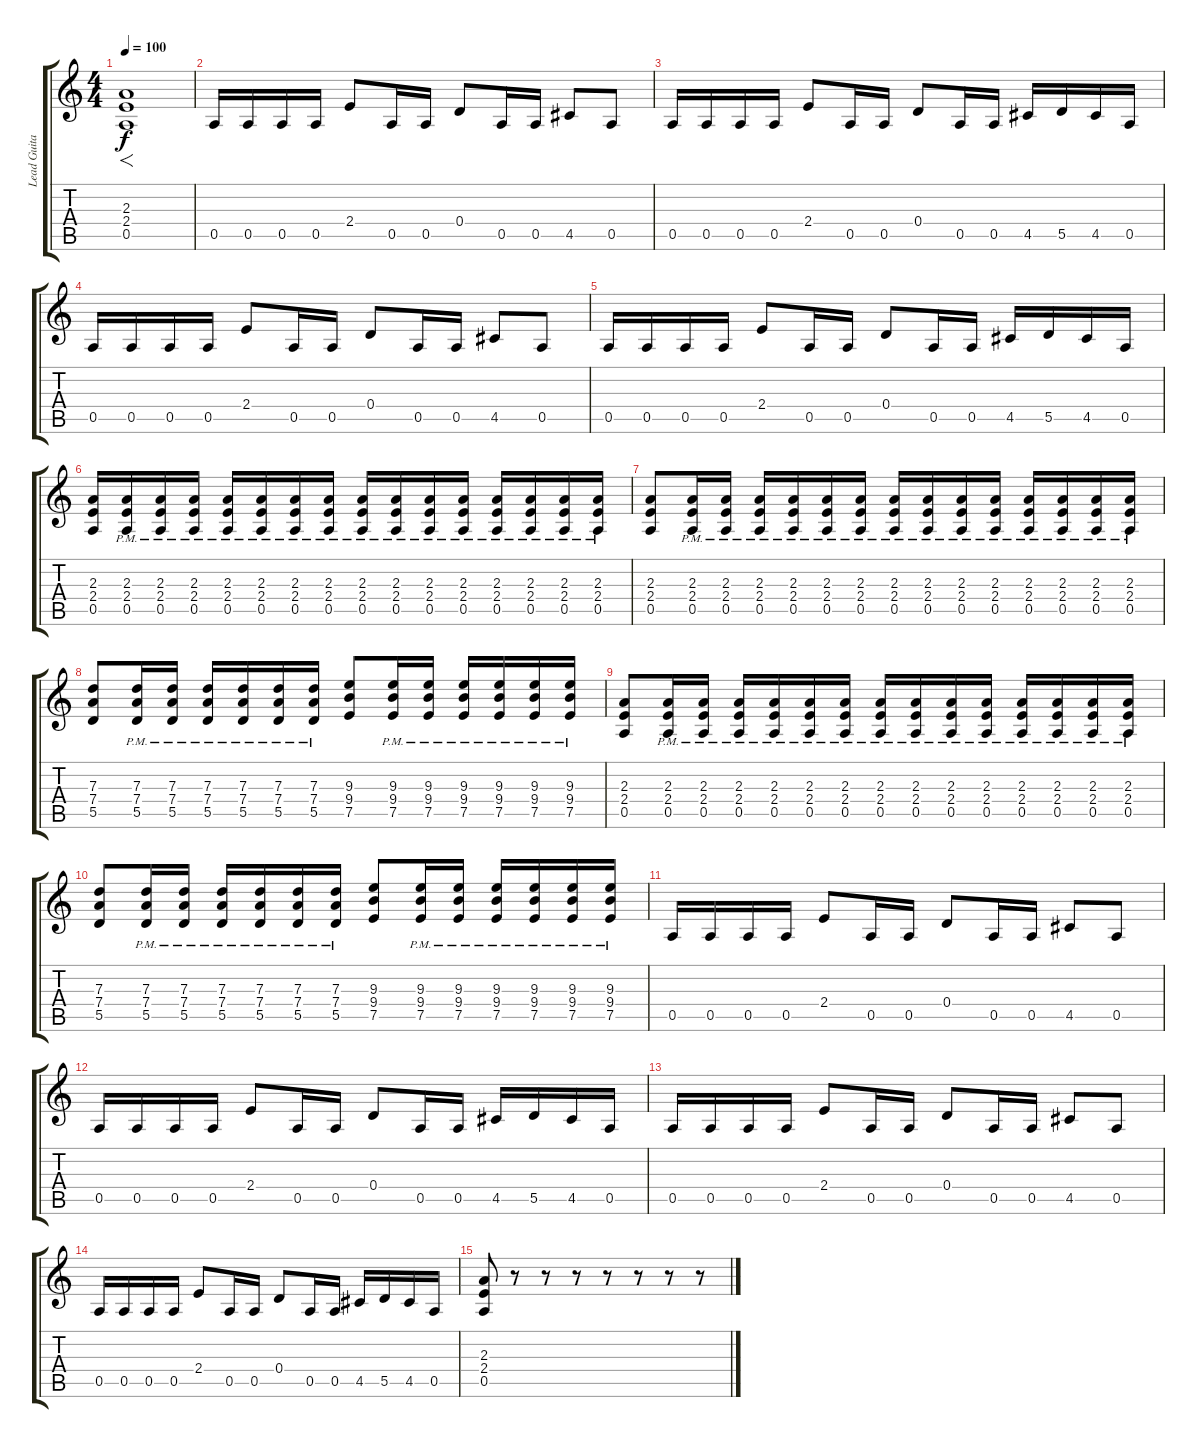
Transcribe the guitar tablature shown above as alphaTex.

\track ("Lead Guitar" "Lead Guita") {instrument distortionguitar}
\staff {score tabs}
\tuning (E4 B3 G3 D3 A2 E2) {hide}
\ts (4 4)
\tempo 100
\clef g2
\ks c
(2.3 2.4 0.5).1{f dy f instrument distortionguitar} |
0.5.16 0.5.16 0.5.16 0.5.16 2.4.8 0.5.16 0.5.16 0.4.8 0.5.16 0.5.16 4.5.8 0.5.8 |
0.5.16 0.5.16 0.5.16 0.5.16 2.4.8 0.5.16 0.5.16 0.4.8 0.5.16 0.5.16 4.5.16 5.5.16 4.5.16 0.5.16 |
0.5.16 0.5.16 0.5.16 0.5.16 2.4.8 0.5.16 0.5.16 0.4.8 0.5.16 0.5.16 4.5.8 0.5.8 |
0.5.16 0.5.16 0.5.16 0.5.16 2.4.8 0.5.16 0.5.16 0.4.8 0.5.16 0.5.16 4.5.16 5.5.16 4.5.16 0.5.16 |
(2.3 2.4 0.5).16 (2.3{pm} 2.4{pm} 0.5{pm}).16 (2.3{pm} 2.4{pm} 0.5{pm}).16 (2.3{pm} 2.4{pm} 0.5{pm}).16 (2.3{pm} 2.4{pm} 0.5{pm}).16 (2.3{pm} 2.4{pm} 0.5{pm}).16 (2.3{pm} 2.4{pm} 0.5{pm}).16 (2.3{pm} 2.4{pm} 0.5{pm}).16 (2.3{pm} 2.4{pm} 0.5{pm}).16 (2.3{pm} 2.4{pm} 0.5{pm}).16 (2.3{pm} 2.4{pm} 0.5{pm}).16 (2.3{pm} 2.4{pm} 0.5{pm}).16 (2.3{pm} 2.4{pm} 0.5{pm}).16 (2.3{pm} 2.4{pm} 0.5{pm}).16 (2.3{pm} 2.4{pm} 0.5{pm}).16 (2.3{pm} 2.4{pm} 0.5{pm}).16 |
(2.3 2.4 0.5).8 (2.3{pm} 2.4{pm} 0.5{pm}).16 (2.3{pm} 2.4{pm} 0.5{pm}).16 (2.3{pm} 2.4{pm} 0.5{pm}).16 (2.3{pm} 2.4{pm} 0.5{pm}).16 (2.3{pm} 2.4{pm} 0.5{pm}).16 (2.3{pm} 2.4{pm} 0.5{pm}).16 (2.3{pm} 2.4{pm} 0.5{pm}).16 (2.3{pm} 2.4{pm} 0.5{pm}).16 (2.3{pm} 2.4{pm} 0.5{pm}).16 (2.3{pm} 2.4{pm} 0.5{pm}).16 (2.3{pm} 2.4{pm} 0.5{pm}).16 (2.3{pm} 2.4{pm} 0.5{pm}).16 (2.3{pm} 2.4{pm} 0.5{pm}).16 (2.3{pm} 2.4{pm} 0.5{pm}).16 |
(7.3 7.4 5.5).8 (7.3{pm} 7.4{pm} 5.5{pm}).16 (7.3{pm} 7.4{pm} 5.5{pm}).16 (7.3{pm} 7.4{pm} 5.5{pm}).16 (7.3{pm} 7.4{pm} 5.5{pm}).16 (7.3{pm} 7.4{pm} 5.5{pm}).16 (7.3{pm} 7.4{pm} 5.5{pm}).16 (9.3 9.4 7.5).8 (9.3{pm} 9.4{pm} 7.5{pm}).16 (9.3{pm} 9.4{pm} 7.5{pm}).16 (9.3{pm} 9.4{pm} 7.5{pm}).16 (9.3{pm} 9.4{pm} 7.5{pm}).16 (9.3{pm} 9.4{pm} 7.5{pm}).16 (9.3{pm} 9.4{pm} 7.5{pm}).16 |
(2.3 2.4 0.5).8 (2.3{pm} 2.4{pm} 0.5{pm}).16 (2.3{pm} 2.4{pm} 0.5{pm}).16 (2.3{pm} 2.4{pm} 0.5{pm}).16 (2.3{pm} 2.4{pm} 0.5{pm}).16 (2.3{pm} 2.4{pm} 0.5{pm}).16 (2.3{pm} 2.4{pm} 0.5{pm}).16 (2.3{pm} 2.4{pm} 0.5{pm}).16 (2.3{pm} 2.4{pm} 0.5{pm}).16 (2.3{pm} 2.4{pm} 0.5{pm}).16 (2.3{pm} 2.4{pm} 0.5{pm}).16 (2.3{pm} 2.4{pm} 0.5{pm}).16 (2.3{pm} 2.4{pm} 0.5{pm}).16 (2.3{pm} 2.4{pm} 0.5{pm}).16 (2.3{pm} 2.4{pm} 0.5{pm}).16 |
(7.3 7.4 5.5).8 (7.3{pm} 7.4{pm} 5.5{pm}).16 (7.3{pm} 7.4{pm} 5.5{pm}).16 (7.3{pm} 7.4{pm} 5.5{pm}).16 (7.3{pm} 7.4{pm} 5.5{pm}).16 (7.3{pm} 7.4{pm} 5.5{pm}).16 (7.3{pm} 7.4{pm} 5.5{pm}).16 (9.3 9.4 7.5).8 (9.3{pm} 9.4{pm} 7.5{pm}).16 (9.3{pm} 9.4{pm} 7.5{pm}).16 (9.3{pm} 9.4{pm} 7.5{pm}).16 (9.3{pm} 9.4{pm} 7.5{pm}).16 (9.3{pm} 9.4{pm} 7.5{pm}).16 (9.3{pm} 9.4{pm} 7.5{pm}).16 |
0.5.16 0.5.16 0.5.16 0.5.16 2.4.8 0.5.16 0.5.16 0.4.8 0.5.16 0.5.16 4.5.8 0.5.8 |
0.5.16 0.5.16 0.5.16 0.5.16 2.4.8 0.5.16 0.5.16 0.4.8 0.5.16 0.5.16 4.5.16 5.5.16 4.5.16 0.5.16 |
0.5.16 0.5.16 0.5.16 0.5.16 2.4.8 0.5.16 0.5.16 0.4.8 0.5.16 0.5.16 4.5.8 0.5.8 |
0.5.16 0.5.16 0.5.16 0.5.16 2.4.8 0.5.16 0.5.16 0.4.8 0.5.16 0.5.16 4.5.16 5.5.16 4.5.16 0.5.16 |
(2.3 2.4 0.5).8 r.8 r.8 r.8 r.8 r.8 r.8 r.8
